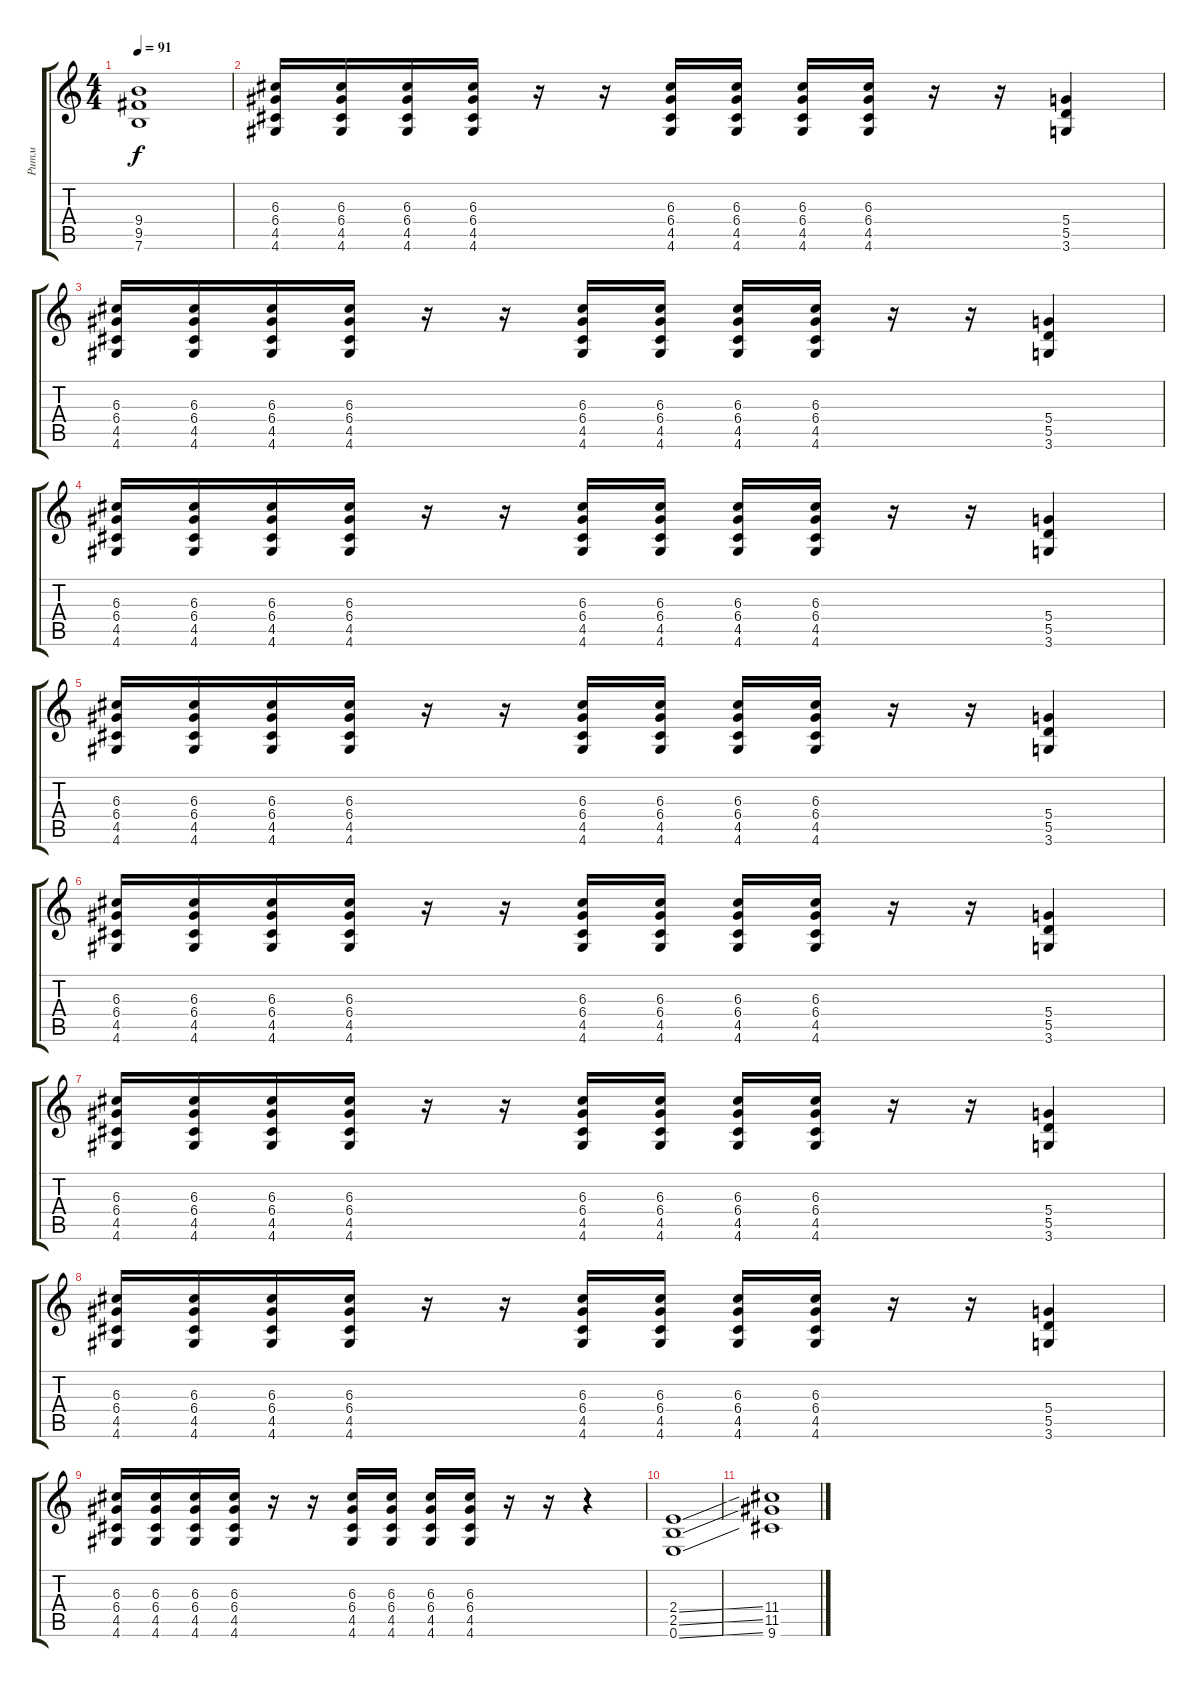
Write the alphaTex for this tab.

\track ("Ритм" "Ритм") {instrument acousticguitarsteel}
\staff {score tabs}
\tuning (E4 B3 G3 D3 A2 E2) {hide}
\ts (4 4)
\tempo 91
\clef g2
\ks c
(9.4 9.5 7.6).1{dy f} |
(6.3 6.4 4.5 4.6).16 (6.3 6.4 4.5 4.6).16 (6.3 6.4 4.5 4.6).16 (6.3 6.4 4.5 4.6).16 r.16 r.16 (6.3 6.4 4.5 4.6).16 (6.3 6.4 4.5 4.6).16 (6.3 6.4 4.5 4.6).16 (6.3 6.4 4.5 4.6).16 r.16 r.16 (5.4 5.5 3.6).4 |
(6.3 6.4 4.5 4.6).16 (6.3 6.4 4.5 4.6).16 (6.3 6.4 4.5 4.6).16 (6.3 6.4 4.5 4.6).16 r.16 r.16 (6.3 6.4 4.5 4.6).16 (6.3 6.4 4.5 4.6).16 (6.3 6.4 4.5 4.6).16 (6.3 6.4 4.5 4.6).16 r.16 r.16 (5.4 5.5 3.6).4 |
(6.3 6.4 4.5 4.6).16 (6.3 6.4 4.5 4.6).16 (6.3 6.4 4.5 4.6).16 (6.3 6.4 4.5 4.6).16 r.16 r.16 (6.3 6.4 4.5 4.6).16 (6.3 6.4 4.5 4.6).16 (6.3 6.4 4.5 4.6).16 (6.3 6.4 4.5 4.6).16 r.16 r.16 (5.4 5.5 3.6).4 |
(6.3 6.4 4.5 4.6).16 (6.3 6.4 4.5 4.6).16 (6.3 6.4 4.5 4.6).16 (6.3 6.4 4.5 4.6).16 r.16 r.16 (6.3 6.4 4.5 4.6).16 (6.3 6.4 4.5 4.6).16 (6.3 6.4 4.5 4.6).16 (6.3 6.4 4.5 4.6).16 r.16 r.16 (5.4 5.5 3.6).4 |
(6.3 6.4 4.5 4.6).16 (6.3 6.4 4.5 4.6).16 (6.3 6.4 4.5 4.6).16 (6.3 6.4 4.5 4.6).16 r.16 r.16 (6.3 6.4 4.5 4.6).16 (6.3 6.4 4.5 4.6).16 (6.3 6.4 4.5 4.6).16 (6.3 6.4 4.5 4.6).16 r.16 r.16 (5.4 5.5 3.6).4 |
(6.3 6.4 4.5 4.6).16 (6.3 6.4 4.5 4.6).16 (6.3 6.4 4.5 4.6).16 (6.3 6.4 4.5 4.6).16 r.16 r.16 (6.3 6.4 4.5 4.6).16 (6.3 6.4 4.5 4.6).16 (6.3 6.4 4.5 4.6).16 (6.3 6.4 4.5 4.6).16 r.16 r.16 (5.4 5.5 3.6).4 |
(6.3 6.4 4.5 4.6).16 (6.3 6.4 4.5 4.6).16 (6.3 6.4 4.5 4.6).16 (6.3 6.4 4.5 4.6).16 r.16 r.16 (6.3 6.4 4.5 4.6).16 (6.3 6.4 4.5 4.6).16 (6.3 6.4 4.5 4.6).16 (6.3 6.4 4.5 4.6).16 r.16 r.16 (5.4 5.5 3.6).4 |
(6.3 6.4 4.5 4.6).16 (6.3 6.4 4.5 4.6).16 (6.3 6.4 4.5 4.6).16 (6.3 6.4 4.5 4.6).16 r.16 r.16 (6.3 6.4 4.5 4.6).16 (6.3 6.4 4.5 4.6).16 (6.3 6.4 4.5 4.6).16 (6.3 6.4 4.5 4.6).16 r.16 r.16 r.4 |
(2.4{ss} 2.5{ss} 0.6{ss}).1 |
(11.4 11.5 9.6).1
